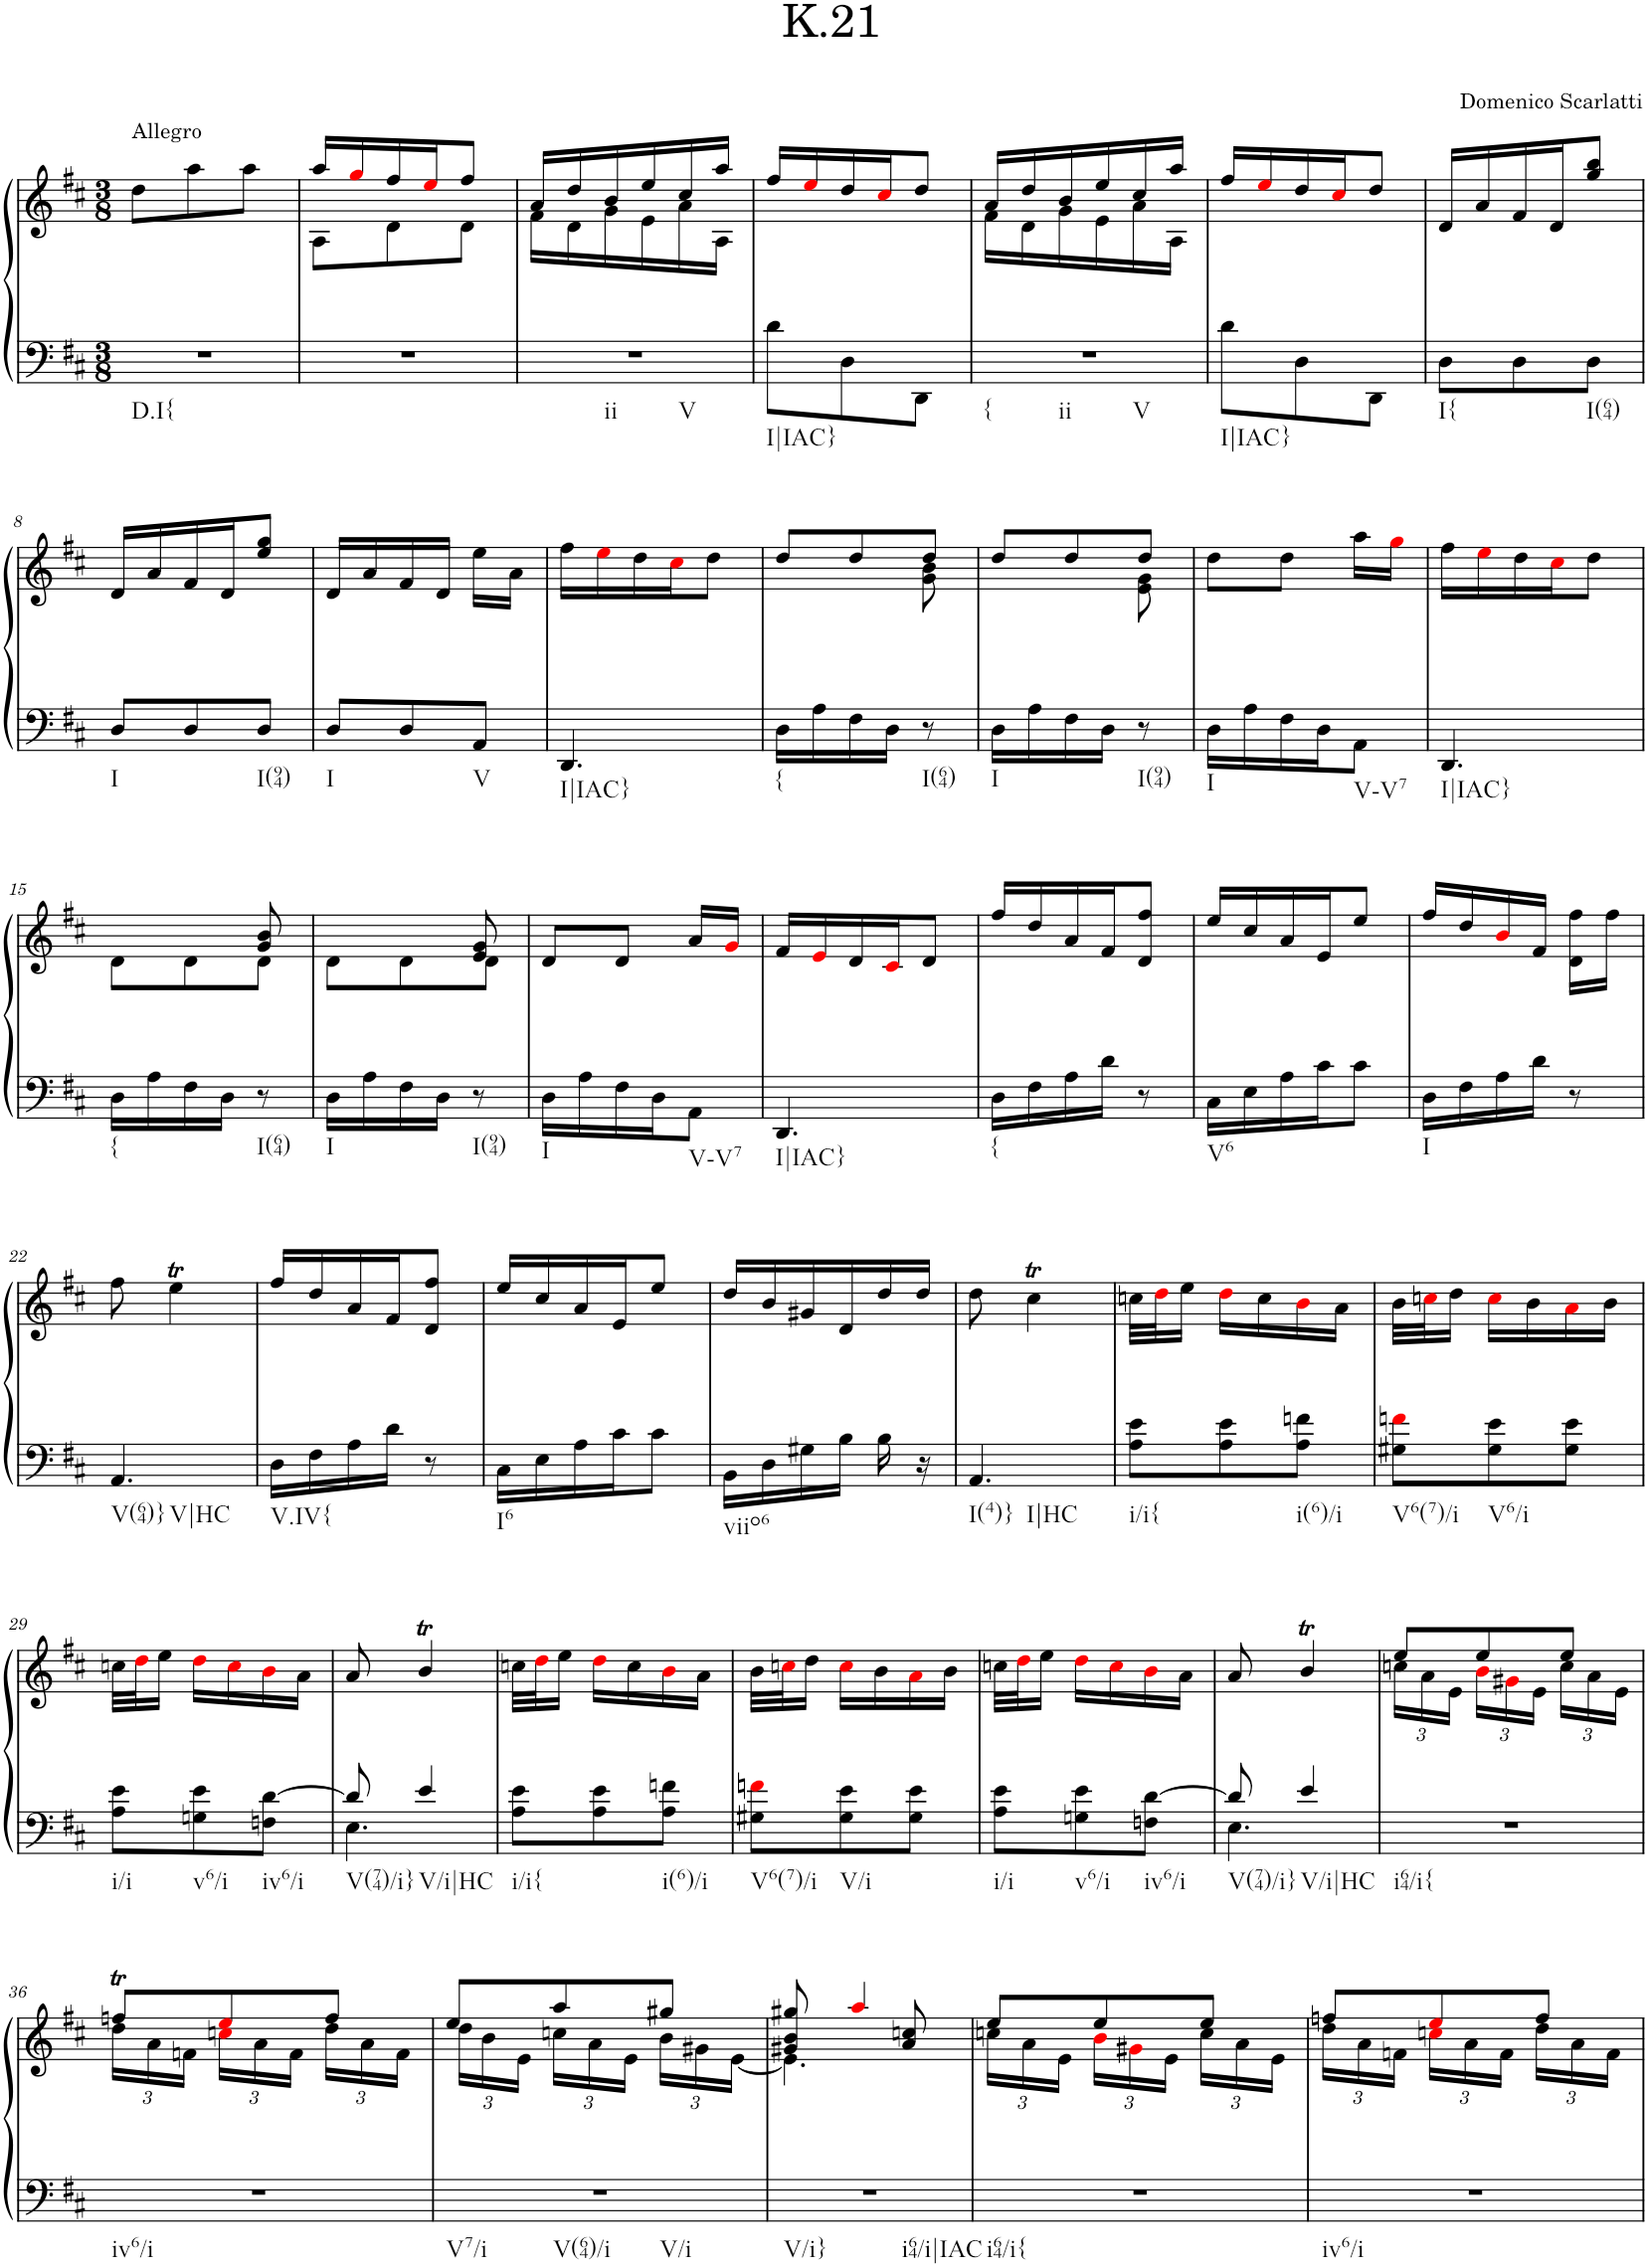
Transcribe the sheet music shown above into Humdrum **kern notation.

**kern	**kern
*part1	*part1
*staff2	*staff1
*I"Piano	*
*I'Pno.	*
*clefF4	*clefG2
*k[f#c#]	*k[f#c#]
*M3/8	*M3/8
=1	=1
!	!LO:TX:a:t=Allegro
!LO:TX:b:t=D.I{	!
4.r	8dd\L
.	8aa\
.	8aa\J
=2	=2
*	*^
4.r	16aa/LL	8A\L
.	16ggi/	.
.	16ff#/	8d\
.	16eei/J	.
.	8ff#/J	8d\J
=3	=3	=3
!LO:TX:b:t=ii	!	!
!LO:TX:b:t=V	!	!
4.r	16a/LL	16f#\LL
.	16dd/	16d\
.	16b/	16g\
.	16ee/	16e\
.	16cc#/	16a\
.	16aa/JJ	16A\JJ
=4	=4	=4
!LO:TX:b:t=I|IAC}	!	!
*	*v	*v
8d\L	16ff#/LL
.	16eei/
8D\	16dd/
.	16cc#i/J
8DD\J	8dd/J
=5	=5
*	*^
!LO:TX:b:t={	!	!
!LO:TX:b:t=ii	!	!
!LO:TX:b:t=V	!	!
4.r	16a/LL	16f#\LL
.	16dd/	16d\
.	16b/	16g\
.	16ee/	16e\
.	16cc#/	16a\
.	16aa/JJ	16A\JJ
=6	=6	=6
!LO:TX:b:t=I|IAC}	!	!
*	*v	*v
8d\L	16ff#/LL
.	16eei/
8D\	16dd/
.	16cc#i/J
8DD\J	8dd/J
=7	=7
!LO:TX:b:t=I{	!
8D\L	16d/LL
.	16a/
8D\	16f#/
.	16d/J
!LO:TX:b:t=I(64)	!
8D\J	8gg/ 8bb/J
!!LO:LB:g=z
=8	=8
!LO:TX:b:t=I	!
8D/L	16d/LL
.	16a/
8D/	16f#/
.	16d/J
!LO:TX:b:t=I(94)	!
8D/J	8ee/ 8gg/J
=9	=9
!LO:TX:b:t=I	!
8D/L	16d/LL
.	16a/
8D/	16f#/
.	16d/JJ
!LO:TX:b:t=V	!
8AA/J	16ee\LL
.	16a\JJ
=10	=10
!LO:TX:b:t=I|IAC}	!
4.DD/	16ff#\LL
.	16eei\
.	16dd\
.	16cc#i\J
.	8dd\J
=11	=11
*	*^
!LO:TX:b:t={	!	!
16D\LL	8dd/L	4ryy
16A\	.	.
16F#\	8dd/	.
16D\JJ	.	.
!LO:TX:b:t=I(64)	!	!
8r	8dd/J	8g\ 8b\
=12	=12	=12
!LO:TX:b:t=I	!	!
16D\LL	8dd/L	4ryy
16A\	.	.
16F#\	8dd/	.
16D\JJ	.	.
!LO:TX:b:t=I(94)	!	!
8r	8dd/J	8e\ 8g\
=13	=13	=13
!LO:TX:b:t=I	!	!
*	*v	*v
16D\LL	8dd\L
16A\	.
16F#\	8dd\J
16D\J	.
!LO:TX:b:t=V-V7	!
8AA\J	16aa\LL
.	16ggi\JJ
=14	=14
!LO:TX:b:t=I|IAC}	!
4.DD/	16ff#\LL
.	16eei\
.	16dd\
.	16cc#i\J
.	8dd\J
!!LO:LB:g=z
=15	=15
*	*^
!LO:TX:b:t={	!	!
16D\LL	4ryy	8d\L
16A\	.	.
16F#\	.	8d\
16D\JJ	.	.
!LO:TX:b:t=I(64)	!	!
8r	8g/ 8b/	8d\J
=16	=16	=16
!LO:TX:b:t=I	!	!
16D\LL	4ryy	8d\L
16A\	.	.
16F#\	.	8d\
16D\JJ	.	.
!LO:TX:b:t=I(94)	!	!
8r	8e/ 8g/	8d\J
=17	=17	=17
!LO:TX:b:t=I	!	!
*	*v	*v
16D\LL	8d/L
16A\	.
16F#\	8d/J
16D\J	.
!LO:TX:b:t=V-V7	!
8AA\J	16a/LL
.	16gi/JJ
=18	=18
!LO:TX:b:t=I|IAC}	!
4.DD/	16f#/LL
.	16ei/
.	16d/
.	16c#i/J
.	8d/J
=19	=19
!LO:TX:b:t={	!
16D\LL	16ff#/LL
16F#\	16dd/
16A\	16a/
16d\JJ	16f#/J
8r	8d/ 8ff#/J
=20	=20
!LO:TX:b:t=V6	!
16C#\LL	16ee/LL
16E\	16cc#/
16A\	16a/
16c#\J	16e/J
8c#\J	8ee/J
=21	=21
!LO:TX:b:t=I	!
16D\LL	16ff#/LL
16F#\	16dd/
16A\	16bi/
16d\JJ	16f#/JJ
8r	16d\ 16ff#\LL
.	16ff#\JJ
!!LO:LB:g=z
=22	=22
!LO:TX:b:t=V(64)}	!
!LO:TX:b:t=V|HC	!
4.AA/	8ff#\
.	4eeT\
=23	=23
!LO:TX:b:t=V.IV{	!
16D\LL	16ff#/LL
16F#\	16dd/
16A\	16a/
16d\JJ	16f#/J
8r	8d/ 8ff#/J
=24	=24
!LO:TX:b:t=I6	!
16C#\LL	16ee/LL
16E\	16cc#/
16A\	16a/
16c#\J	16e/J
8c#\J	8ee/J
=25	=25
!LO:TX:b:t=viio6	!
16BB\LL	16dd/LL
16D\	16b/
16G#X\	16g#X/
16B\JJ	16d/
16B\	16dd/
16r	16dd/JJ
=26	=26
!LO:TX:b:t=I(4)}	!
!LO:TX:b:t=I|HC	!
4.AA/	8dd\
.	4cc#t\
=27	=27
!LO:TX:b:t=i/i{	!
8A\ 8e\L	32ccn\LLL
.	32ddi\J
.	16ee\JJ
8A\ 8e\	16ddi\LL
.	16cc\
!LO:TX:b:t=i(6)/i	!
8A\ 8fn\J	16bi\
.	16a\JJ
=28	=28
!LO:TX:b:t=V6(7)/i	!
8G#X\ 8fni\L	32b\LLL
.	32ccni\J
.	16dd\JJ
!LO:TX:b:t=V6/i	!
8G#\ 8e\	16cci\LL
.	16b\
8G#\ 8e\J	16ai\
.	16b\JJ
!!LO:LB:g=z
=29	=29
!LO:TX:b:t=i/i	!
8A\ 8e\L	32ccn\LLL
.	32ddi\J
.	16ee\JJ
!LO:TX:b:t=v6/i	!
8Gn\ 8e\	16ddi\LL
.	16cci\
!LO:TX:b:t=iv6/i	!
8Fn\ [8d\J	16bi\
.	16a\JJ
=30	=30
*^	*
!LO:TX:b:t=V(74)/i}	!	!
8d/]	4.E\	8a/
!LO:TX:b:t=V/i|HC	!	!
4e/	.	4bT/
*v	*v	*
=31	=31
!LO:TX:b:t=i/i{	!
8A\ 8e\L	32ccn\LLL
.	32ddi\J
.	16ee\JJ
8A\ 8e\	16ddi\LL
.	16cc\
!LO:TX:b:t=i(6)/i	!
8A\ 8fn\J	16bi\
.	16a\JJ
=32	=32
!LO:TX:b:t=V6(7)/i	!
8G#X\ 8fni\L	32b\LLL
.	32ccni\J
.	16dd\JJ
!LO:TX:b:t=V/i	!
8G#\ 8e\	16cci\LL
.	16b\
8G#\ 8e\J	16ai\
.	16b\JJ
=33	=33
!LO:TX:b:t=i/i	!
8A\ 8e\L	32ccn\LLL
.	32ddi\J
.	16ee\JJ
!LO:TX:b:t=v6/i	!
8Gn\ 8e\	16ddi\LL
.	16cci\
!LO:TX:b:t=iv6/i	!
8Fn\ [8d\J	16bi\
.	16a\JJ
=34	=34
*^	*
!LO:TX:b:t=V(74)/i}	!	!
8d/]	4.E\	8a/
!LO:TX:b:t=V/i|HC	!	!
4e/	.	4bT/
*v	*v	*
=35	=35
*	*^
*	*	*Xbrackettup
!LO:TX:b:t=i64/i{	!	!
4.r	8ee/L	24ccn\LL
.	.	24a\
.	.	24e\JJ
.	8ee/	24bi\LL
.	.	24g#Xi\
.	.	24e\JJ
.	8ee/J	24cc\LL
.	.	24a\
.	.	24e\JJ
!!LO:LB:g=z	!!
=36	=36	=36
!LO:TX:b:t=iv6/i	!	!
4.r	8ffnT/L	24dd\LL
.	.	24a\
.	.	24fn\JJ
.	8eei/	24ccni\LL
.	.	24a\
.	.	24f\JJ
.	8ff/J	24dd\LL
.	.	24a\
.	.	24f\JJ
=37	=37	=37
!LO:TX:b:t=V7/i	!	!
!LO:TX:b:t=V(64)/i	!	!
!LO:TX:b:t=V/i	!	!
4.r	8ee/L	24dd\LL
.	.	24b\
.	.	24e\JJ
.	8aa/	24ccn\LL
.	.	24a\
.	.	24e\JJ
.	8gg#X/J	24b\LL
.	.	24g#X\
.	.	[24e\JJ
=38	=38	=38
*	*	*^
!LO:TX:b:t=V/i}	!	!	!
!LO:TX:b:t=i64/i|IAC	!	!	!
4.r	8gg#X/	4.e\]	4g#X/ 4b/
.	4aai/	.	.
.	.	.	8a/ 8ccn/
=39	=39	=39	=39
!LO:TX:b:t=i64/i{	!	!	!
*	*	*v	*v
4.r	8ee/L	24ccn\LL
.	.	24a\
.	.	24e\JJ
.	8ee/	24bi\LL
.	.	24g#Xi\
.	.	24e\JJ
.	8ee/J	24cc\LL
.	.	24a\
.	.	24e\JJ
=40	=40	=40
!LO:TX:b:t=iv6/i	!	!
4.r	8ffn/L	24dd\LL
.	.	24a\
.	.	24fn\JJ
.	8eei/	24ccni\LL
.	.	24a\
.	.	24f\JJ
.	8ff/J	24dd\LL
.	.	24a\
.	.	24f\JJ
*	*v	*v
=	=
*-	*-
